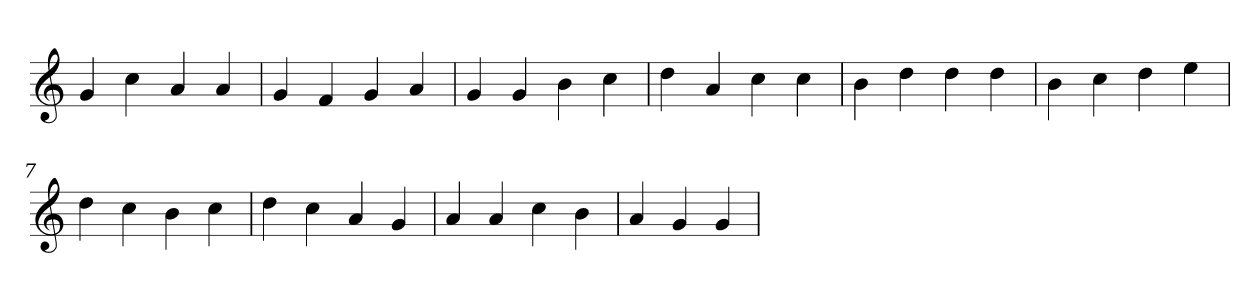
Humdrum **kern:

**kern
*part1
*staff1
*clefG2
=1
4g
4cc
4a
4a
=2
4g
4f
4g
4a
=3
4g
4g
4b
4cc
=4
4dd
4a
4cc
4cc
=5
4b
4dd
4dd
4dd
=6
4b
4cc
4dd
4ee
=7
4dd
4cc
4b
4cc
=8
4dd
4cc
4a
4g
=9
4a
4a
4cc
4b
=10
4a
4g
4g
=
*-
